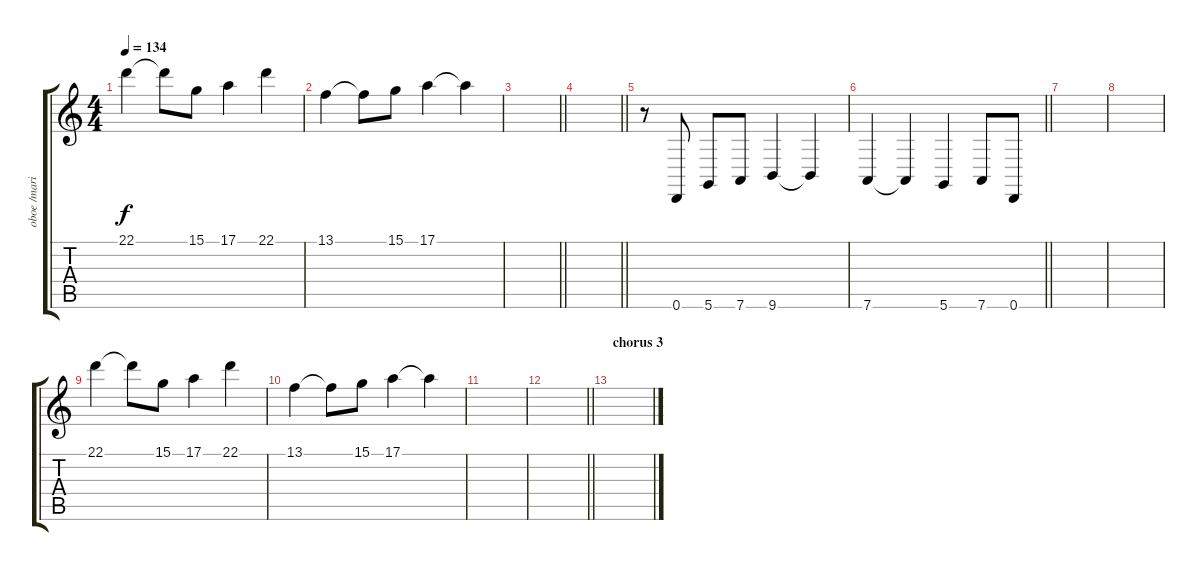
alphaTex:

\track ("oboe /marimba" "oboe /mari") {instrument oboe}
\staff {score tabs}
\tuning (E4 B3 G3 D3 A2 D2) {hide}
\ts (4 4)
\tempo 134
\clef g2
\ks c
22.1.4{dy f balance 8 instrument marimba} 22.1{t}.8 15.1.8 17.1.4 22.1.4 |
13.1.4 13.1{t}.8 15.1.8 17.1.4 17.1{t}.4 |
\barLineRight lightlight
|
\barLineRight lightlight
|
r.8 0.6.8{balance 3 instrument oboe} 5.6.8 7.6.8 9.6.4 9.6{t}.4 |
\barLineRight lightlight
7.6.4 7.6{t}.4 5.6.4 7.6.8 0.6.8 |
|
|
22.1.4{balance 8 instrument marimba} 22.1{t}.8 15.1.8 17.1.4 22.1.4 |
13.1.4 13.1{t}.8 15.1.8 17.1.4 17.1{t}.4 |
|
\barLineRight lightlight
|
\section ("" "chorus 3")
